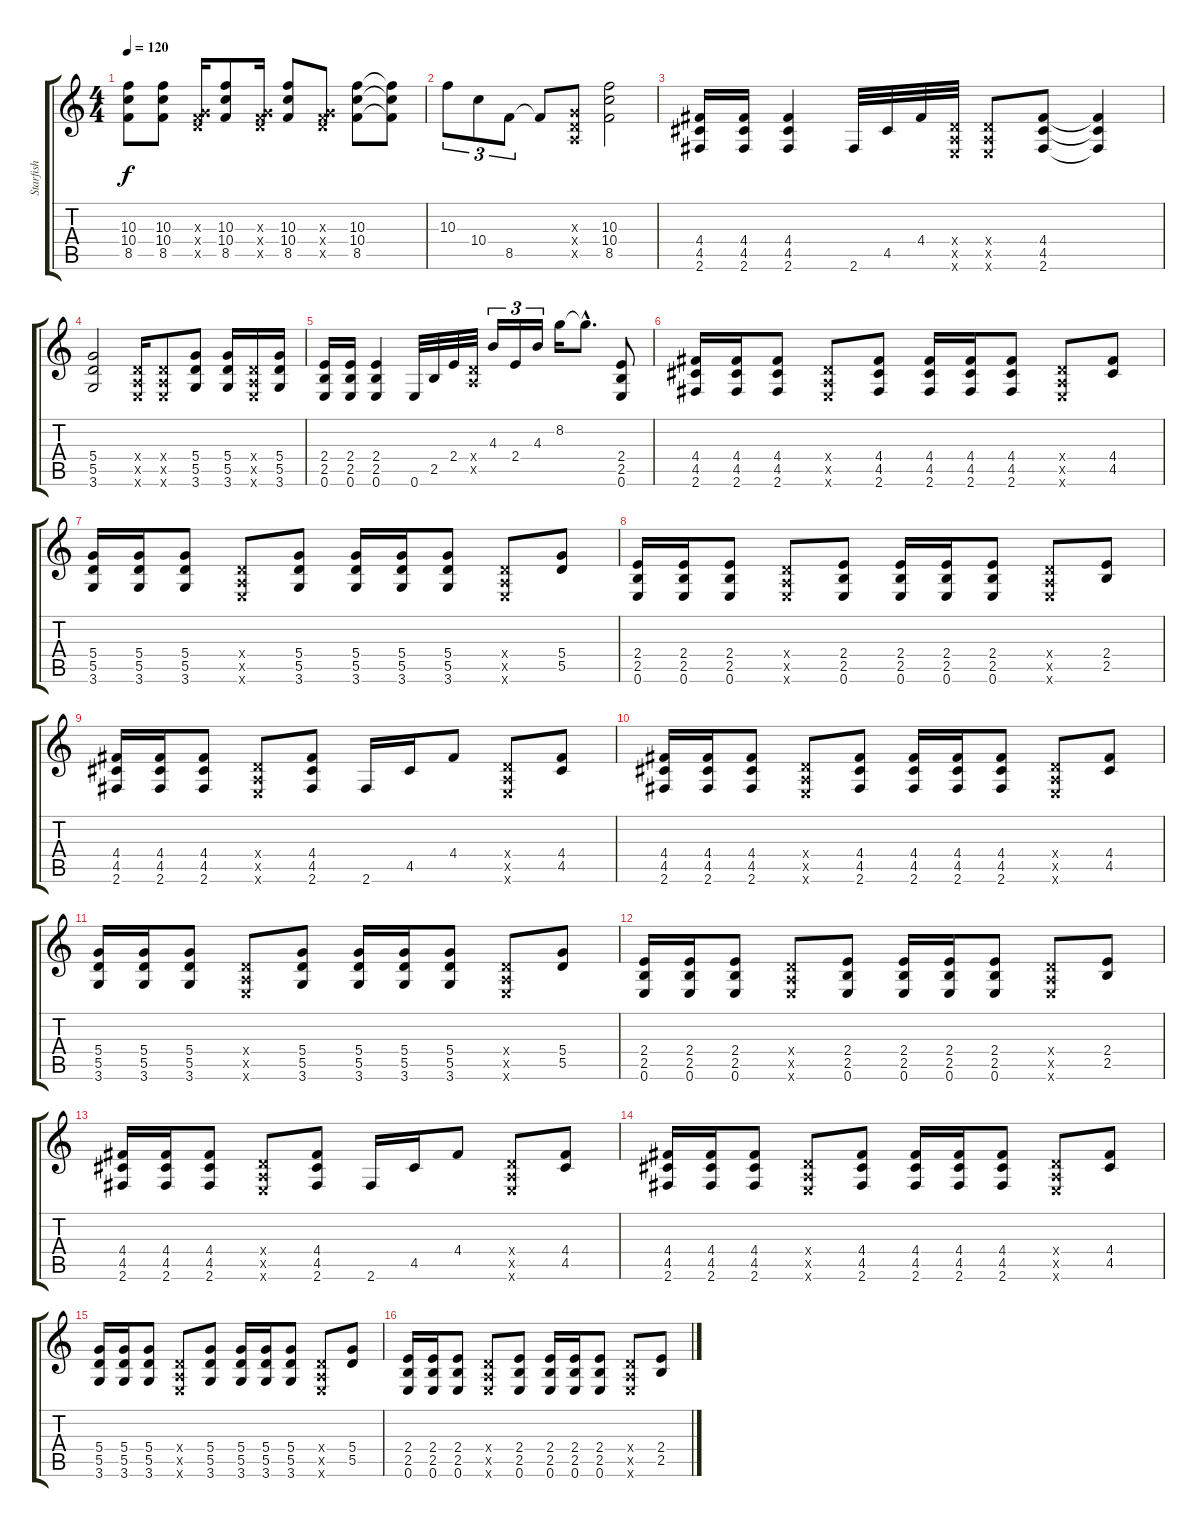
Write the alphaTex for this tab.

\track ("Starfish" "Starfish") {instrument electricguitarjazz}
\staff {score tabs}
\tuning (E4 B3 G3 D3 A2 E2) {hide}
\ts (4 4)
\tempo 120
\clef g2
\ks c
(10.3 10.4 8.5).8{dy f} (10.3 10.4 8.5).8 (0.3{x} 0.4{x} 8.5{x}).16 (10.3 10.4 8.5).8 (0.3{x} 0.4{x} 8.5{x}).16 (10.3 10.4 8.5).8 (0.3{x} 0.4{x} 8.5{x}).8 (10.3 10.4 8.5).8 (10.3{t} 10.4{t} 8.5{t}).8 |
10.3.8{tu (3 2)} 10.4.8{tu (3 2)} 8.5.8{tu (3 2)} 8.5{t}.8 (0.3{x} 0.4{x} 0.5{x}).8 (10.3 10.4 8.5).2 |
(4.4 4.5 2.6).16 (4.4 4.5 2.6).16 (4.4 4.5 2.6).4 2.6.32 4.5.32 4.4.32 (0.4{x} 0.5{x} 0.6{x}).32 (0.4{x} 0.5{x} 0.6{x}).8 (4.4 4.5 2.6).8 (4.4{t} 4.5{t} 2.6{t}).4 |
(5.4 5.5 3.6).2 (0.4{x} 0.5{x} 0.6{x}).16 (0.4{x} 0.5{x} 0.6{x}).8 (5.4 5.5 3.6).8 (5.4 5.5 3.6).16 (0.4{x} 0.5{x} 0.6{x}).16 (5.4 5.5 3.6).16 |
(2.4 2.5 0.6).16 (2.4 2.5 0.6).16 (2.4 2.5 0.6).4 0.6.32 2.5.32 2.4.32 (0.4{x} 0.5{x}).32 4.3.16{tu (3 2)} 2.4.16{tu (3 2)} 4.3.16{tu (3 2)} 8.2.16 8.2{hac t}.8{d} (2.4 2.5 0.6).8 |
(4.4 4.5 2.6).16 (4.4 4.5 2.6).16 (4.4 4.5 2.6).8 (0.4{x} 0.5{x} 0.6{x}).8 (4.4 4.5 2.6).8 (4.4 4.5 2.6).16 (4.4 4.5 2.6).16 (4.4 4.5 2.6).8 (0.4{x} 0.5{x} 0.6{x}).8 (4.4 4.5).8 |
(5.4 5.5 3.6).16 (5.4 5.5 3.6).16 (5.4 5.5 3.6).8 (0.4{x} 0.5{x} 0.6{x}).8 (5.4 5.5 3.6).8 (5.4 5.5 3.6).16 (5.4 5.5 3.6).16 (5.4 5.5 3.6).8 (0.4{x} 0.5{x} 0.6{x}).8 (5.4 5.5).8 |
(2.4 2.5 0.6).16 (2.4 2.5 0.6).16 (2.4 2.5 0.6).8 (0.4{x} 0.5{x} 0.6{x}).8 (2.4 2.5 0.6).8 (2.4 2.5 0.6).16 (2.4 2.5 0.6).16 (2.4 2.5 0.6).8 (0.4{x} 0.5{x} 0.6{x}).8 (2.4 2.5).8 |
(4.4 4.5 2.6).16 (4.4 4.5 2.6).16 (4.4 4.5 2.6).8 (0.4{x} 0.5{x} 0.6{x}).8 (4.4 4.5 2.6).8 2.6.16 4.5.16 4.4.8 (0.4{x} 0.5{x} 0.6{x}).8 (4.4 4.5).8 |
(4.4 4.5 2.6).16 (4.4 4.5 2.6).16 (4.4 4.5 2.6).8 (0.4{x} 0.5{x} 0.6{x}).8 (4.4 4.5 2.6).8 (4.4 4.5 2.6).16 (4.4 4.5 2.6).16 (4.4 4.5 2.6).8 (0.4{x} 0.5{x} 0.6{x}).8 (4.4 4.5).8 |
(5.4 5.5 3.6).16 (5.4 5.5 3.6).16 (5.4 5.5 3.6).8 (0.4{x} 0.5{x} 0.6{x}).8 (5.4 5.5 3.6).8 (5.4 5.5 3.6).16 (5.4 5.5 3.6).16 (5.4 5.5 3.6).8 (0.4{x} 0.5{x} 0.6{x}).8 (5.4 5.5).8 |
(2.4 2.5 0.6).16 (2.4 2.5 0.6).16 (2.4 2.5 0.6).8 (0.4{x} 0.5{x} 0.6{x}).8 (2.4 2.5 0.6).8 (2.4 2.5 0.6).16 (2.4 2.5 0.6).16 (2.4 2.5 0.6).8 (0.4{x} 0.5{x} 0.6{x}).8 (2.4 2.5).8 |
(4.4 4.5 2.6).16 (4.4 4.5 2.6).16 (4.4 4.5 2.6).8 (0.4{x} 0.5{x} 0.6{x}).8 (4.4 4.5 2.6).8 2.6.16 4.5.16 4.4.8 (0.4{x} 0.5{x} 0.6{x}).8 (4.4 4.5).8 |
(4.4 4.5 2.6).16{volume 12} (4.4 4.5 2.6).16 (4.4 4.5 2.6).8 (0.4{x} 0.5{x} 0.6{x}).8 (4.4 4.5 2.6).8 (4.4 4.5 2.6).16 (4.4 4.5 2.6).16 (4.4 4.5 2.6).8 (0.4{x} 0.5{x} 0.6{x}).8 (4.4 4.5).8 |
(5.4 5.5 3.6).16 (5.4 5.5 3.6).16 (5.4 5.5 3.6).8 (0.4{x} 0.5{x} 0.6{x}).8 (5.4 5.5 3.6).8 (5.4 5.5 3.6).16 (5.4 5.5 3.6).16 (5.4 5.5 3.6).8 (0.4{x} 0.5{x} 0.6{x}).8 (5.4 5.5).8 |
(2.4 2.5 0.6).16 (2.4 2.5 0.6).16 (2.4 2.5 0.6).8 (0.4{x} 0.5{x} 0.6{x}).8 (2.4 2.5 0.6).8 (2.4 2.5 0.6).16 (2.4 2.5 0.6).16 (2.4 2.5 0.6).8 (0.4{x} 0.5{x} 0.6{x}).8 (2.4 2.5).8
